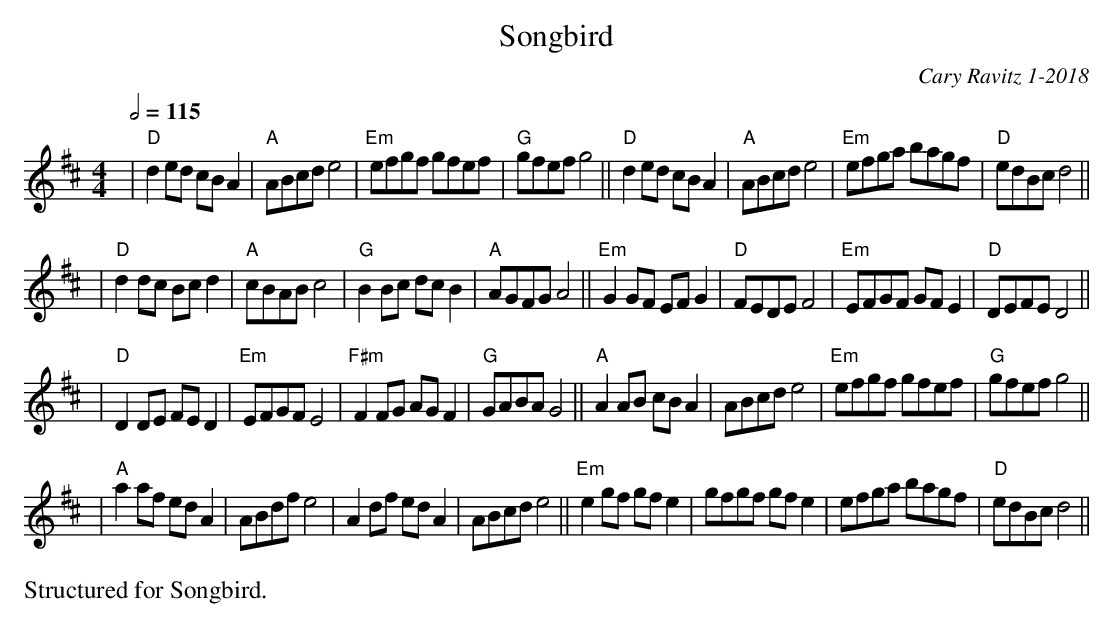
X:1
T: Songbird
C: Cary Ravitz 1-2018
M: 4/4
L: 1/8
Q: 1/2=115
K: D
| "D" d2 ed cB A2 | "A" ABcd e4 | "Em" efgf gfef | "G" gfef g4 || "D"d2 ed cB A2 | "A" ABcd e4| "Em"efga bagf | "D"edBc d4 ||
| "D" d2 dc Bc  d2 | "A" cBAB  c4 | "G"B2 Bc dc B2 | "A"AGFG A4 || "Em" G2 GF EF G2 | "D"FEDE F4 | "Em"EFGF GFE2 | "D"DEFE D4 ||
| "D" D2 DE FE D2 | "Em"EFGF E4 | "F#m"F2 FG AG F2 | "G" GABA G4 || "A"A2 AB cB A2 | ABcd e4 | "Em" efgf gfef | "G" gfef g4 ||
| "A" a2 af ed A2 |  ABdf e4 | A2df edA2|ABcd e4 || "Em"e2gf gfe2 | gfgf gf e2 | efga bagf | "D"edBc d4 ||
